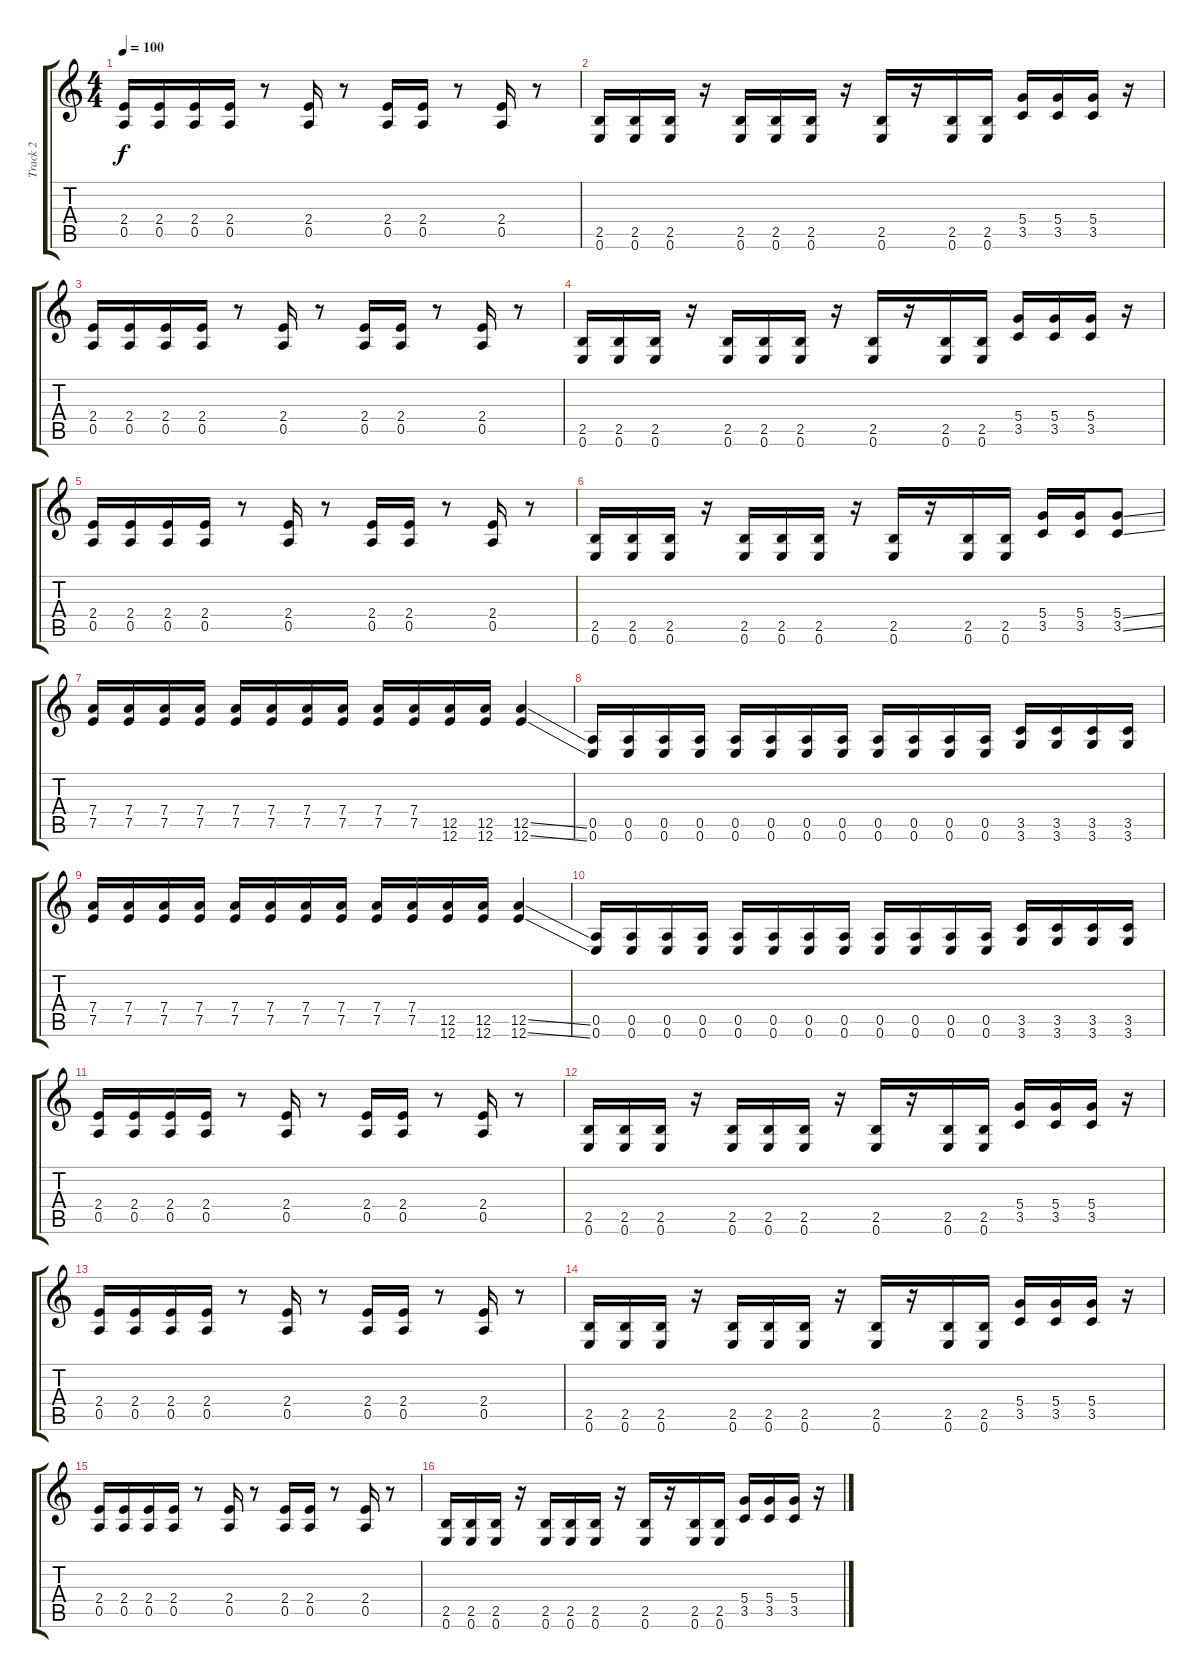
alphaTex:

\track ("Track 2" "Track 2") {instrument distortionguitar}
\staff {score tabs}
\tuning (E4 B3 G3 D3 A2 E2) {hide}
\ts (4 4)
\tempo 100
\clef g2
\ks c
(2.4 0.5).16{dy f} (2.4 0.5).16 (2.4 0.5).16 (2.4 0.5).16 r.8 (2.4 0.5).16 r.8 (2.4 0.5).16 (2.4 0.5).16 r.8 (2.4 0.5).16 r.8 |
(2.5 0.6).16 (2.5 0.6).16 (2.5 0.6).16 r.16 (2.5 0.6).16 (2.5 0.6).16 (2.5 0.6).16 r.16 (2.5 0.6).16 r.16 (2.5 0.6).16 (2.5 0.6).16 (5.4 3.5).16 (5.4 3.5).16 (5.4 3.5).16 r.16 |
(2.4 0.5).16 (2.4 0.5).16 (2.4 0.5).16 (2.4 0.5).16 r.8 (2.4 0.5).16 r.8 (2.4 0.5).16 (2.4 0.5).16 r.8 (2.4 0.5).16 r.8 |
(2.5 0.6).16 (2.5 0.6).16 (2.5 0.6).16 r.16 (2.5 0.6).16 (2.5 0.6).16 (2.5 0.6).16 r.16 (2.5 0.6).16 r.16 (2.5 0.6).16 (2.5 0.6).16 (5.4 3.5).16 (5.4 3.5).16 (5.4 3.5).16 r.16 |
(2.4 0.5).16 (2.4 0.5).16 (2.4 0.5).16 (2.4 0.5).16 r.8 (2.4 0.5).16 r.8 (2.4 0.5).16 (2.4 0.5).16 r.8 (2.4 0.5).16 r.8 |
(2.5 0.6).16 (2.5 0.6).16 (2.5 0.6).16 r.16 (2.5 0.6).16 (2.5 0.6).16 (2.5 0.6).16 r.16 (2.5 0.6).16 r.16 (2.5 0.6).16 (2.5 0.6).16 (5.4 3.5).16 (5.4 3.5).16 (5.4{ss} 3.5{ss}).8 |
(7.4 7.5).16 (7.4 7.5).16 (7.4 7.5).16 (7.4 7.5).16 (7.4 7.5).16 (7.4 7.5).16 (7.4 7.5).16 (7.4 7.5).16 (7.4 7.5).16 (7.4 7.5).16 (12.5 12.6).16 (12.5 12.6).16 (12.5{ss} 12.6{ss}).4 |
(0.5 0.6).16 (0.5 0.6).16 (0.5 0.6).16 (0.5 0.6).16 (0.5 0.6).16 (0.5 0.6).16 (0.5 0.6).16 (0.5 0.6).16 (0.5 0.6).16 (0.5 0.6).16 (0.5 0.6).16 (0.5 0.6).16 (3.5 3.6).16 (3.5 3.6).16 (3.5 3.6).16 (3.5 3.6).16 |
(7.4 7.5).16 (7.4 7.5).16 (7.4 7.5).16 (7.4 7.5).16 (7.4 7.5).16 (7.4 7.5).16 (7.4 7.5).16 (7.4 7.5).16 (7.4 7.5).16 (7.4 7.5).16 (12.5 12.6).16 (12.5 12.6).16 (12.5{ss} 12.6{ss}).4 |
(0.5 0.6).16 (0.5 0.6).16 (0.5 0.6).16 (0.5 0.6).16 (0.5 0.6).16 (0.5 0.6).16 (0.5 0.6).16 (0.5 0.6).16 (0.5 0.6).16 (0.5 0.6).16 (0.5 0.6).16 (0.5 0.6).16 (3.5 3.6).16 (3.5 3.6).16 (3.5 3.6).16 (3.5 3.6).16 |
(2.4 0.5).16 (2.4 0.5).16 (2.4 0.5).16 (2.4 0.5).16 r.8 (2.4 0.5).16 r.8 (2.4 0.5).16 (2.4 0.5).16 r.8 (2.4 0.5).16 r.8 |
(2.5 0.6).16 (2.5 0.6).16 (2.5 0.6).16 r.16 (2.5 0.6).16 (2.5 0.6).16 (2.5 0.6).16 r.16 (2.5 0.6).16 r.16 (2.5 0.6).16 (2.5 0.6).16 (5.4 3.5).16 (5.4 3.5).16 (5.4 3.5).16 r.16 |
(2.4 0.5).16 (2.4 0.5).16 (2.4 0.5).16 (2.4 0.5).16 r.8 (2.4 0.5).16 r.8 (2.4 0.5).16 (2.4 0.5).16 r.8 (2.4 0.5).16 r.8 |
(2.5 0.6).16 (2.5 0.6).16 (2.5 0.6).16 r.16 (2.5 0.6).16 (2.5 0.6).16 (2.5 0.6).16 r.16 (2.5 0.6).16 r.16 (2.5 0.6).16 (2.5 0.6).16 (5.4 3.5).16 (5.4 3.5).16 (5.4 3.5).16 r.16 |
(2.4 0.5).16 (2.4 0.5).16 (2.4 0.5).16 (2.4 0.5).16 r.8 (2.4 0.5).16 r.8 (2.4 0.5).16 (2.4 0.5).16 r.8 (2.4 0.5).16 r.8 |
(2.5 0.6).16 (2.5 0.6).16 (2.5 0.6).16 r.16 (2.5 0.6).16 (2.5 0.6).16 (2.5 0.6).16 r.16 (2.5 0.6).16 r.16 (2.5 0.6).16 (2.5 0.6).16 (5.4 3.5).16 (5.4 3.5).16 (5.4 3.5).16 r.16
